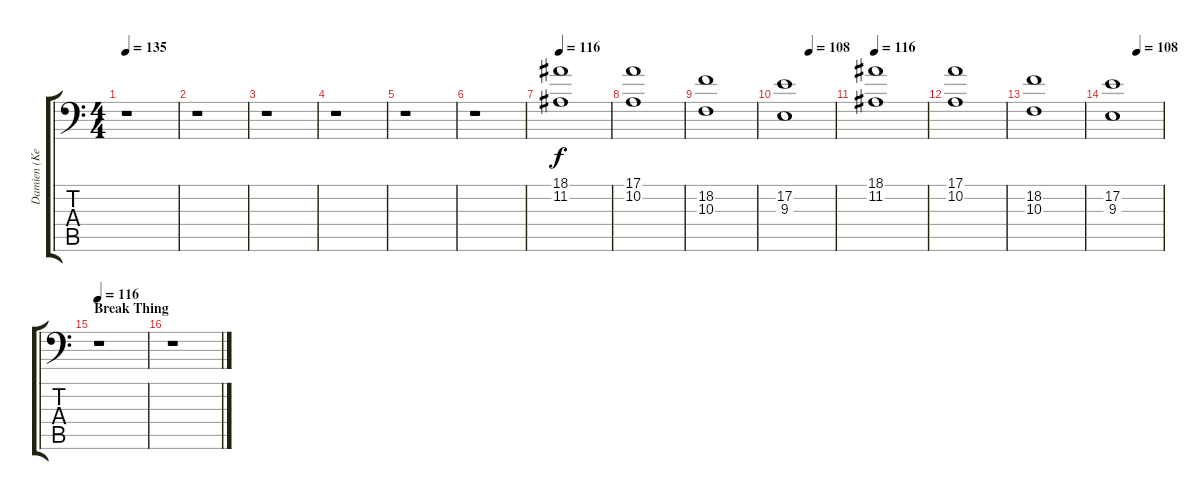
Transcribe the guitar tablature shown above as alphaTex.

\track ("Damien (KeybLow)" "Damien (Ke") {instrument pad4choir}
\staff {score tabs}
\tuning (E3 B2 G2 D2 A1 D1) {hide}
\ts (4 4)
\tempo 135
\clef f4
\ks c
r.1{dy f} |
r.1 |
r.1 |
r.1 |
r.1 |
r.1 |
\tempo 116
(18.1 11.2).1 |
(17.1 10.2).1 |
(18.2 10.3).1 |
\tempo (108 0.5)
(17.2 9.3).1 |
\tempo 116
(18.1 11.2).1 |
(17.1 10.2).1 |
(18.2 10.3).1 |
\tempo (108 0.5)
(17.2 9.3).1 |
\section ("" "Break Thing")
\tempo 116
r.1 |
r.1
